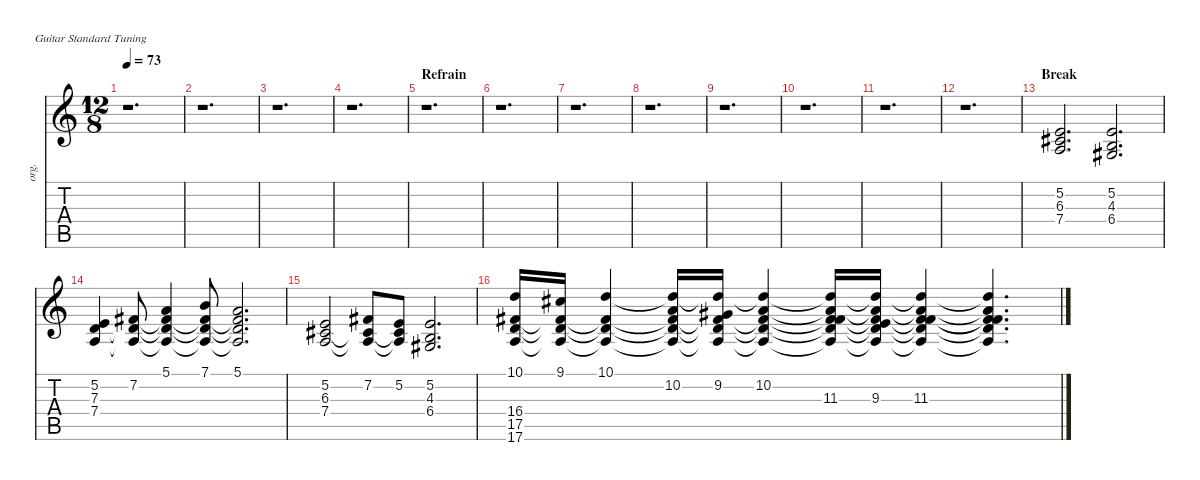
\defaultSystemsLayout 4
\hideDynamics
\bracketExtendMode nobrackets
\otherSystemsTrackNameOrientation horizontal
\track ("Organ" "org.") {instrument churchorgan}
\staff {score tabs}
\tuning (E4 B3 G3 D3 A2 E2)
\ts (12 8)
\tempo 73
\clef g2
\ks c
r.1{d dy f beam Down} |
r.1{d beam Down} |
r.1{d beam Down} |
r.1{d beam Down} |
\section ("" "Refrain")
r.1{d beam Down} |
r.1{d beam Down} |
r.1{d beam Down} |
r.1{d beam Down} |
r.1{d beam Down} |
r.1{d beam Down} |
r.1{d beam Down} |
r.1{d beam Down} |
\section ("" "Break")
(5.2 6.3{acc #} 7.4).2{d dy mp beam Up} (5.2 4.3 6.4{acc #}).2{d beam Up} |
(5.2 7.3 7.4).4{beam Up} (7.2{acc #} 7.3{t} 7.4{t}).8{beam Up} (5.1 7.3{t} 7.4{t} 7.2{t acc #}).4{beam Up} (7.1 7.3{t} 7.4{t} 7.2{t acc #}).8{beam Up} (5.1 7.2{t acc #} 7.3{t} 7.4{t}).2{d beam Up} |
(5.2 6.3{acc #} 7.4).2{beam Up} (7.2{acc #} 6.3{t acc #} 7.4{t}).8{beam Up} (5.2 6.3{t acc #} 7.4{t}).8{beam Up} (5.2 4.3 6.4{acc #}).2{d beam Up} |
(10.1 16.4{acc #} 17.5 17.6).16{dy f beam Up} (9.1{acc #} 16.4{t acc #} 17.5{t} 17.6{t}).16{beam Up} (10.1 16.4{t acc #} 17.5{t} 17.6{t}).4{beam Up} (10.2 10.1{t} 16.4{t acc #} 17.5{t} 17.6{t}).16{beam Up} (9.2{acc #} 10.1{t} 16.4{t acc #} 17.5{t} 17.6{t}).16{beam Up} (10.2 10.1{t} 16.4{t acc #} 17.5{t} 17.6{t}).4{beam Up} (11.3{acc #} 10.1{t} 10.2{t} 16.4{t acc #} 17.5{t} 17.6{t}).16{beam Up} (9.3 10.1{t} 10.2{t} 16.4{t acc #} 17.5{t} 17.6{t}).16{beam Up} (10.1{t} 10.2{t} 11.3{acc #} 16.4{t acc #} 17.5{t} 17.6{t}).4{dy mp beam Up} (10.1{t} 10.2{t} 11.3{t acc #} 16.4{t acc #} 17.5{t} 17.6{t}).4{d dy f beam Up}
